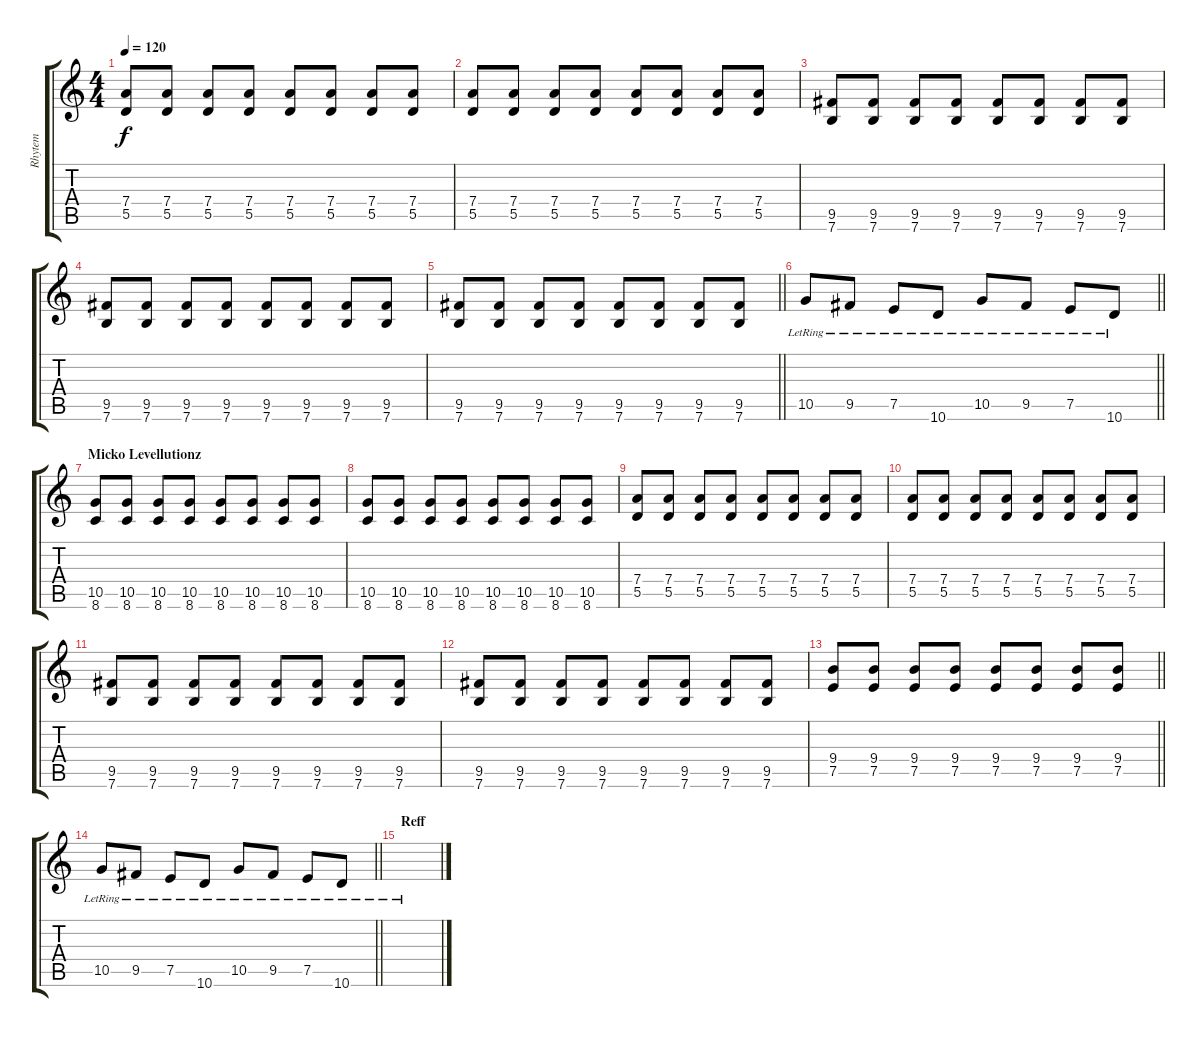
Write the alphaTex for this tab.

\track ("Rhytem" "Rhytem") {instrument distortionguitar}
\staff {score tabs}
\tuning (E4 B3 G3 D3 A2 E2) {hide}
\ts (4 4)
\tempo 120
\clef g2
\ks c
(7.4 5.5).8{dy f} (7.4 5.5).8 (7.4 5.5).8 (7.4 5.5).8 (7.4 5.5).8 (7.4 5.5).8 (7.4 5.5).8 (7.4 5.5).8 |
(7.4 5.5).8 (7.4 5.5).8 (7.4 5.5).8 (7.4 5.5).8 (7.4 5.5).8 (7.4 5.5).8 (7.4 5.5).8 (7.4 5.5).8 |
(9.5 7.6).8 (9.5 7.6).8 (9.5 7.6).8 (9.5 7.6).8 (9.5 7.6).8 (9.5 7.6).8 (9.5 7.6).8 (9.5 7.6).8 |
(9.5 7.6).8 (9.5 7.6).8 (9.5 7.6).8 (9.5 7.6).8 (9.5 7.6).8 (9.5 7.6).8 (9.5 7.6).8 (9.5 7.6).8 |
\barLineRight lightlight
(9.5 7.6).8 (9.5 7.6).8 (9.5 7.6).8 (9.5 7.6).8 (9.5 7.6).8 (9.5 7.6).8 (9.5 7.6).8 (9.5 7.6).8 |
\barLineRight lightlight
10.5{lr}.8 9.5{lr}.8 7.5{lr}.8 10.6{lr}.8 10.5{lr}.8 9.5{lr}.8 7.5{lr}.8 10.6{lr}.8 |
\section ("" "Micko Levellutionz")
(10.5 8.6).8 (10.5 8.6).8 (10.5 8.6).8 (10.5 8.6).8 (10.5 8.6).8 (10.5 8.6).8 (10.5 8.6).8 (10.5 8.6).8 |
(10.5 8.6).8 (10.5 8.6).8 (10.5 8.6).8 (10.5 8.6).8 (10.5 8.6).8 (10.5 8.6).8 (10.5 8.6).8 (10.5 8.6).8 |
(7.4 5.5).8 (7.4 5.5).8 (7.4 5.5).8 (7.4 5.5).8 (7.4 5.5).8 (7.4 5.5).8 (7.4 5.5).8 (7.4 5.5).8 |
(7.4 5.5).8 (7.4 5.5).8 (7.4 5.5).8 (7.4 5.5).8 (7.4 5.5).8 (7.4 5.5).8 (7.4 5.5).8 (7.4 5.5).8 |
(9.5 7.6).8 (9.5 7.6).8 (9.5 7.6).8 (9.5 7.6).8 (9.5 7.6).8 (9.5 7.6).8 (9.5 7.6).8 (9.5 7.6).8 |
(9.5 7.6).8 (9.5 7.6).8 (9.5 7.6).8 (9.5 7.6).8 (9.5 7.6).8 (9.5 7.6).8 (9.5 7.6).8 (9.5 7.6).8 |
\barLineRight lightlight
(9.4 7.5).8 (9.4 7.5).8 (9.4 7.5).8 (9.4 7.5).8 (9.4 7.5).8 (9.4 7.5).8 (9.4 7.5).8 (9.4 7.5).8 |
\barLineRight lightlight
10.5{lr}.8 9.5{lr}.8 7.5{lr}.8 10.6{lr}.8 10.5{lr}.8 9.5{lr}.8 7.5{lr}.8 10.6{lr}.8 |
\section ("" "Reff")
